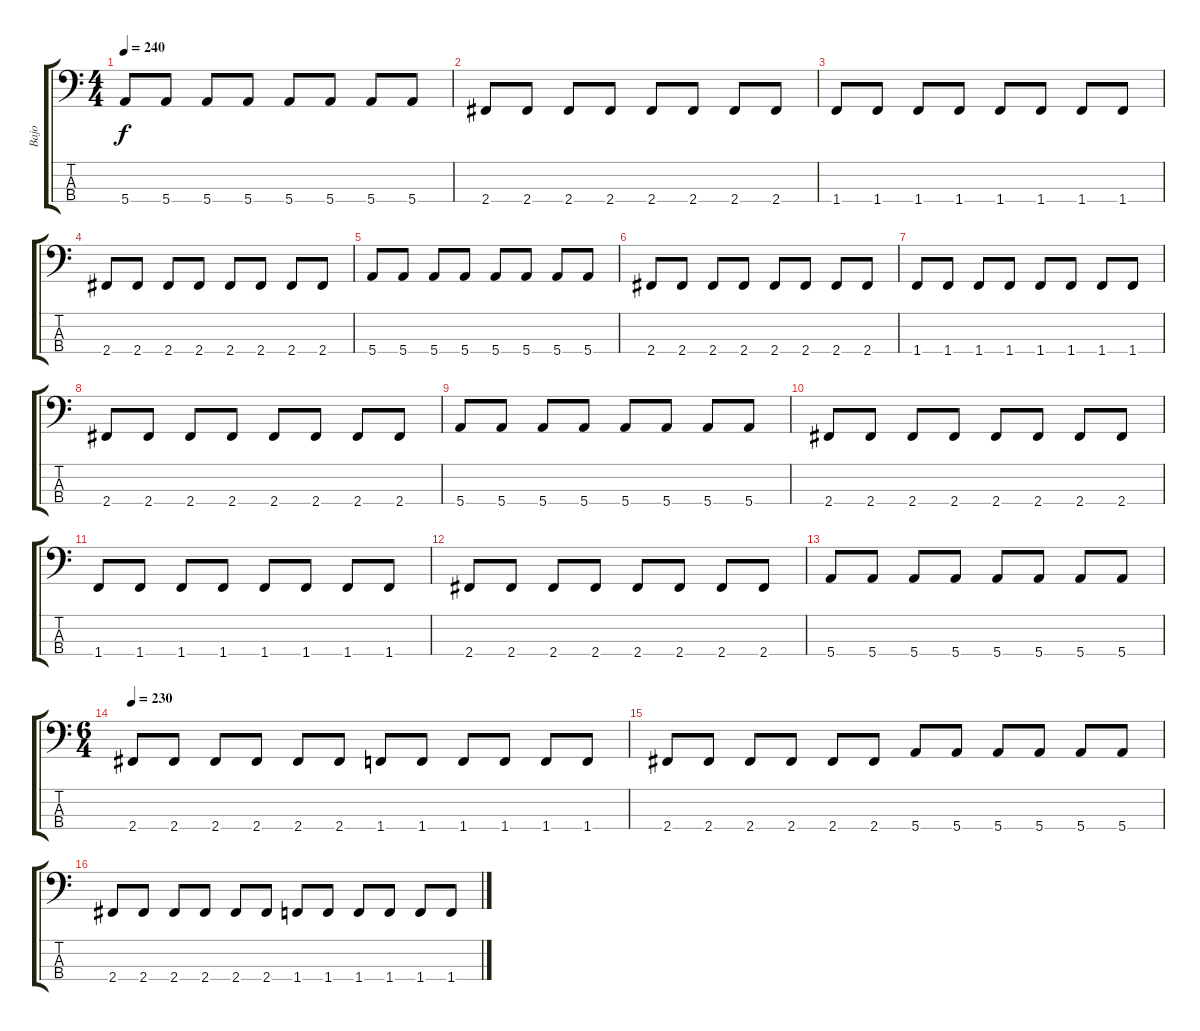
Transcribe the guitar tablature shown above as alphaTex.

\track ("Bajo" "Bajo") {instrument electricbasspick}
\staff {score tabs}
\tuning (G2 D2 A1 E1) {hide}
\ts (4 4)
\tempo 240
\clef f4
\ks c
5.4.8{dy f} 5.4.8 5.4.8 5.4.8 5.4.8 5.4.8 5.4.8 5.4.8 |
2.4.8 2.4.8 2.4.8 2.4.8 2.4.8 2.4.8 2.4.8 2.4.8 |
1.4.8 1.4.8 1.4.8 1.4.8 1.4.8 1.4.8 1.4.8 1.4.8 |
2.4.8 2.4.8 2.4.8 2.4.8 2.4.8 2.4.8 2.4.8 2.4.8 |
5.4.8 5.4.8 5.4.8 5.4.8 5.4.8 5.4.8 5.4.8 5.4.8 |
2.4.8 2.4.8 2.4.8 2.4.8 2.4.8 2.4.8 2.4.8 2.4.8 |
1.4.8 1.4.8 1.4.8 1.4.8 1.4.8 1.4.8 1.4.8 1.4.8 |
2.4.8 2.4.8 2.4.8 2.4.8 2.4.8 2.4.8 2.4.8 2.4.8 |
5.4.8 5.4.8 5.4.8 5.4.8 5.4.8 5.4.8 5.4.8 5.4.8 |
2.4.8 2.4.8 2.4.8 2.4.8 2.4.8 2.4.8 2.4.8 2.4.8 |
1.4.8 1.4.8 1.4.8 1.4.8 1.4.8 1.4.8 1.4.8 1.4.8 |
2.4.8 2.4.8 2.4.8 2.4.8 2.4.8 2.4.8 2.4.8 2.4.8 |
5.4.8 5.4.8 5.4.8 5.4.8 5.4.8 5.4.8 5.4.8 5.4.8 |
\ts (6 4)
\tempo 230
2.4.8 2.4.8 2.4.8 2.4.8 2.4.8 2.4.8 1.4.8 1.4.8 1.4.8 1.4.8 1.4.8 1.4.8 |
2.4.8 2.4.8 2.4.8 2.4.8 2.4.8 2.4.8 5.4.8 5.4.8 5.4.8 5.4.8 5.4.8 5.4.8 |
2.4.8 2.4.8 2.4.8 2.4.8 2.4.8 2.4.8 1.4.8 1.4.8 1.4.8 1.4.8 1.4.8 1.4.8
